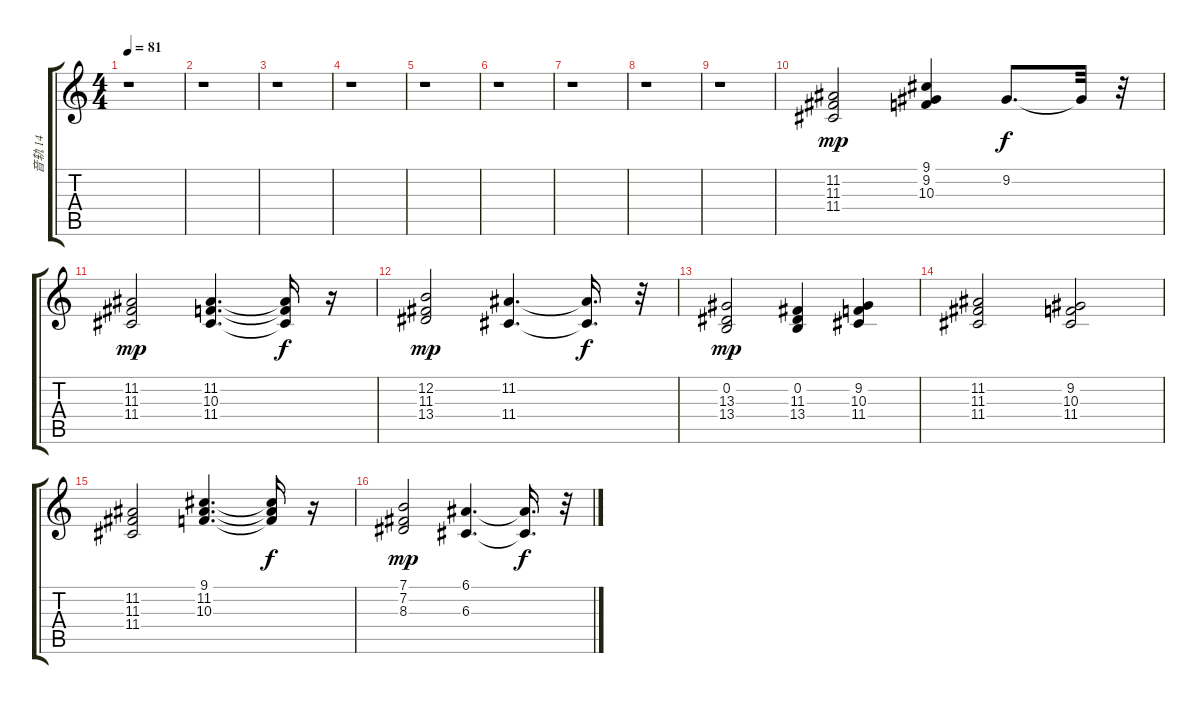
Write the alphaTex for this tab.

\track ("音轨 14" "音轨 14") {instrument voiceoohs}
\staff {score tabs}
\tuning (E4 B3 G3 D3 A2 E2) {hide}
\ts (4 4)
\tempo 81
\clef g2
\ks c
r.1{dy mp} |
r.1 |
r.1 |
r.1 |
r.1 |
r.1 |
r.1 |
r.1 |
r.1 |
(11.2 11.3 11.4).2 (9.1 9.2 10.3).4 9.2.8{d dy f} 9.2{t}.32 r.32 |
(11.2 11.3 11.4).2{dy mp} (11.2 10.3 11.4).4{d} (11.2{t} 10.3{t} 11.4{t}).16{dy f} r.16 |
(12.2 11.3 13.4).2{dy mp} (11.2 11.4).4{d} (11.2{t} 11.4{t}).16{d dy f} r.32 |
(0.2 13.3 13.4).2{dy mp} (0.2 11.3 13.4).4 (9.2 10.3 11.4).4 |
(11.2 11.3 11.4).2 (9.2 10.3 11.4).2 |
(11.2 11.3 11.4).2 (9.1 11.2 10.3).4{d} (9.1{t} 11.2{t} 10.3{t}).16{dy f} r.16 |
(7.1 7.2 8.3).2{dy mp} (6.1 6.3).4{d} (6.1{t} 6.3{t}).16{d dy f} r.32
